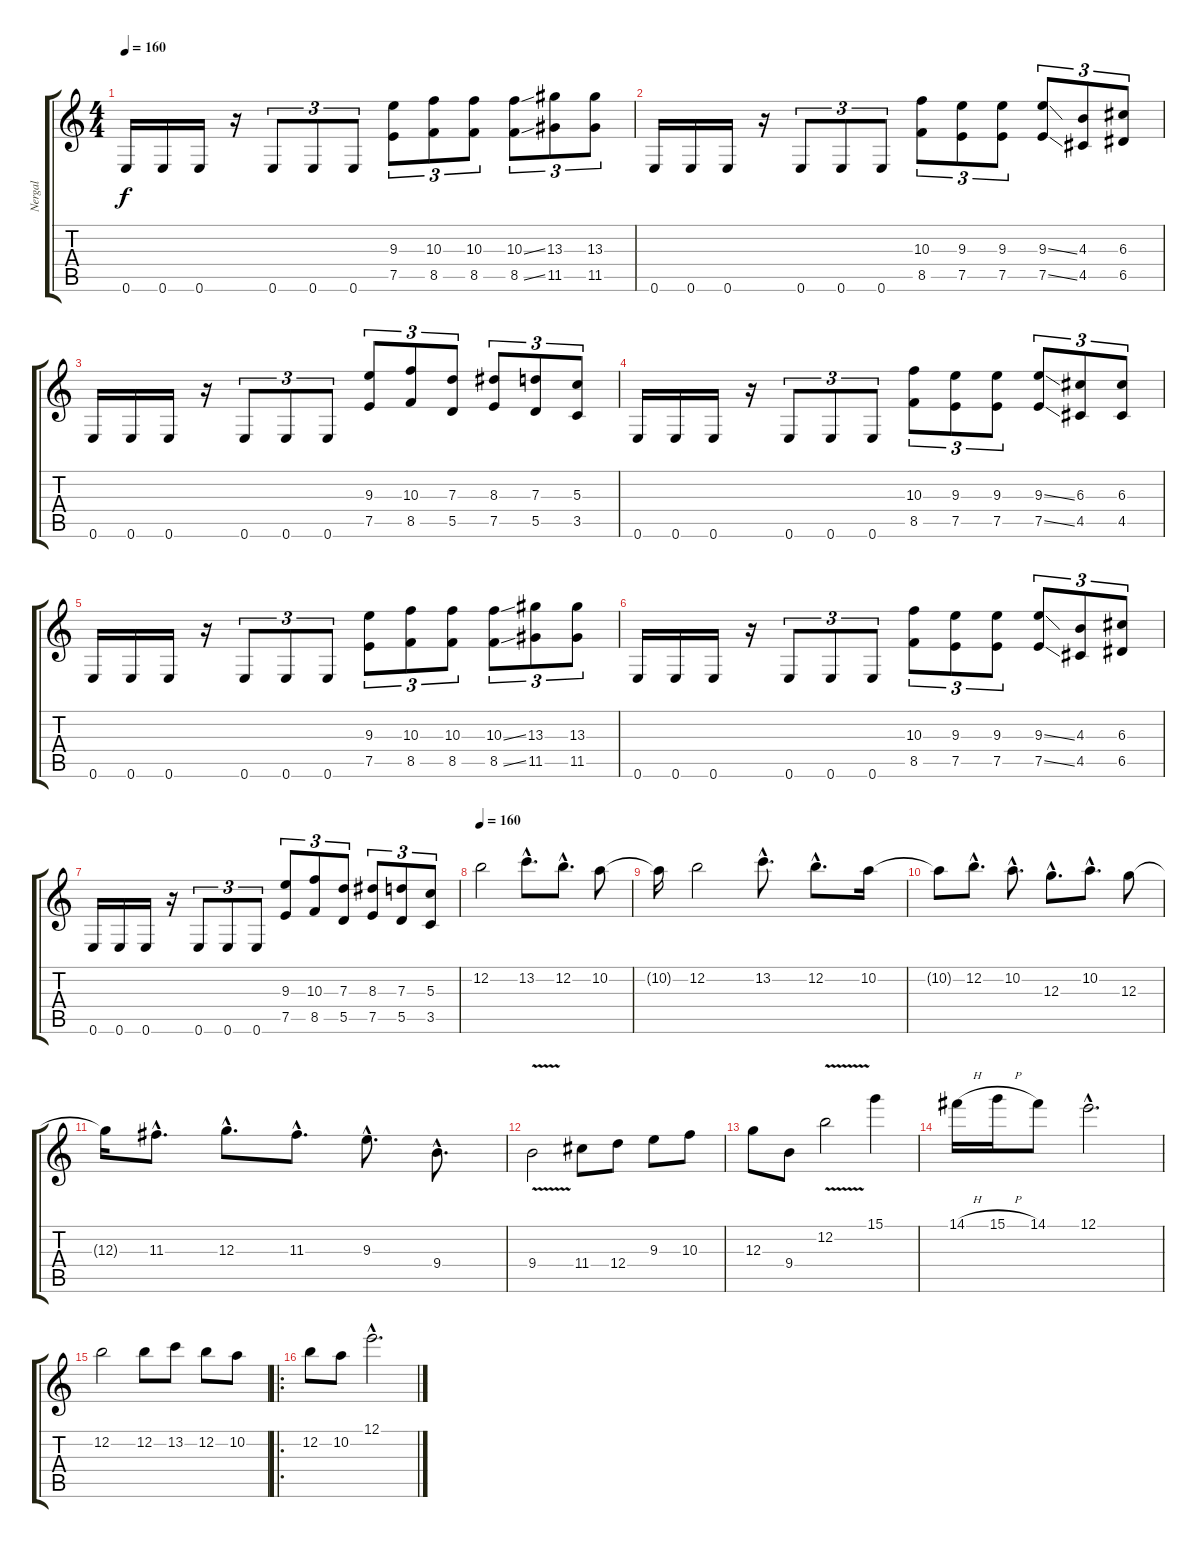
\track ("Nergal" "Nergal") {instrument distortionguitar}
\staff {score tabs}
\tuning (E4 B3 G3 D3 A2 E2) {hide}
\ts (4 4)
\tempo 160
\clef g2
\ks c
0.6.16{dy f} 0.6.16 0.6.16 r.16 0.6.8{tu (3 2)} 0.6.8{tu (3 2)} 0.6.8{tu (3 2)} (9.3 7.5).8{tu (3 2)} (10.3 8.5).8{tu (3 2)} (10.3 8.5).8{tu (3 2)} (10.3{ss} 8.5{ss}).8{tu (3 2)} (13.3 11.5).8{tu (3 2)} (13.3 11.5).8{tu (3 2)} |
0.6.16 0.6.16 0.6.16 r.16 0.6.8{tu (3 2)} 0.6.8{tu (3 2)} 0.6.8{tu (3 2)} (10.3 8.5).8{tu (3 2)} (9.3 7.5).8{tu (3 2)} (9.3 7.5).8{tu (3 2)} (9.3{ss} 7.5{ss}).8{tu (3 2)} (4.3 4.5).8{tu (3 2)} (6.3 6.5).8{tu (3 2)} |
0.6.16 0.6.16 0.6.16 r.16 0.6.8{tu (3 2)} 0.6.8{tu (3 2)} 0.6.8{tu (3 2)} (9.3 7.5).8{tu (3 2)} (10.3 8.5).8{tu (3 2)} (7.3 5.5).8{tu (3 2)} (8.3 7.5).8{tu (3 2)} (7.3 5.5).8{tu (3 2)} (5.3 3.5).8{tu (3 2)} |
0.6.16 0.6.16 0.6.16 r.16 0.6.8{tu (3 2)} 0.6.8{tu (3 2)} 0.6.8{tu (3 2)} (10.3 8.5).8{tu (3 2)} (9.3 7.5).8{tu (3 2)} (9.3 7.5).8{tu (3 2)} (9.3{ss} 7.5{ss}).8{tu (3 2)} (6.3 4.5).8{tu (3 2)} (6.3 4.5).8{tu (3 2)} |
0.6.16 0.6.16 0.6.16 r.16 0.6.8{tu (3 2)} 0.6.8{tu (3 2)} 0.6.8{tu (3 2)} (9.3 7.5).8{tu (3 2)} (10.3 8.5).8{tu (3 2)} (10.3 8.5).8{tu (3 2)} (10.3{ss} 8.5{ss}).8{tu (3 2)} (13.3 11.5).8{tu (3 2)} (13.3 11.5).8{tu (3 2)} |
0.6.16 0.6.16 0.6.16 r.16 0.6.8{tu (3 2)} 0.6.8{tu (3 2)} 0.6.8{tu (3 2)} (10.3 8.5).8{tu (3 2)} (9.3 7.5).8{tu (3 2)} (9.3 7.5).8{tu (3 2)} (9.3{ss} 7.5{ss}).8{tu (3 2)} (4.3 4.5).8{tu (3 2)} (6.3 6.5).8{tu (3 2)} |
0.6.16 0.6.16 0.6.16 r.16 0.6.8{tu (3 2)} 0.6.8{tu (3 2)} 0.6.8{tu (3 2)} (9.3 7.5).8{tu (3 2)} (10.3 8.5).8{tu (3 2)} (7.3 5.5).8{tu (3 2)} (8.3 7.5).8{tu (3 2)} (7.3 5.5).8{tu (3 2)} (5.3 3.5).8{tu (3 2)} |
\tempo 160
12.2.2 13.2{hac}.8{d} 12.2{hac}.8{d} 10.2.8 |
10.2{t}.16 12.2.2 13.2{hac}.8{d} 12.2{hac}.8{d} 10.2.16 |
10.2{t}.8 12.2{hac}.8{d} 10.2{hac}.8{d} 12.3{hac}.8{d} 10.2{hac}.8{d} 12.3.8 |
12.3{t}.16 11.3{hac}.8{d} 12.3{hac}.8{d} 11.3{hac}.8{d} 9.3{hac}.8{d} 9.4{hac}.8{d} |
9.4{v}.2 11.4.8 12.4.8 9.3.8 10.3.8 |
12.3.8 9.4.8 12.2{v}.2 15.1.4 |
14.1{h}.16 15.1{h}.16 14.1.8 12.1{hac}.2{d} |
12.2.2 12.2.8 13.2.8 12.2.8 10.2.8 |
\ro
12.2.8 10.2.8 12.1{hac}.2{d}
